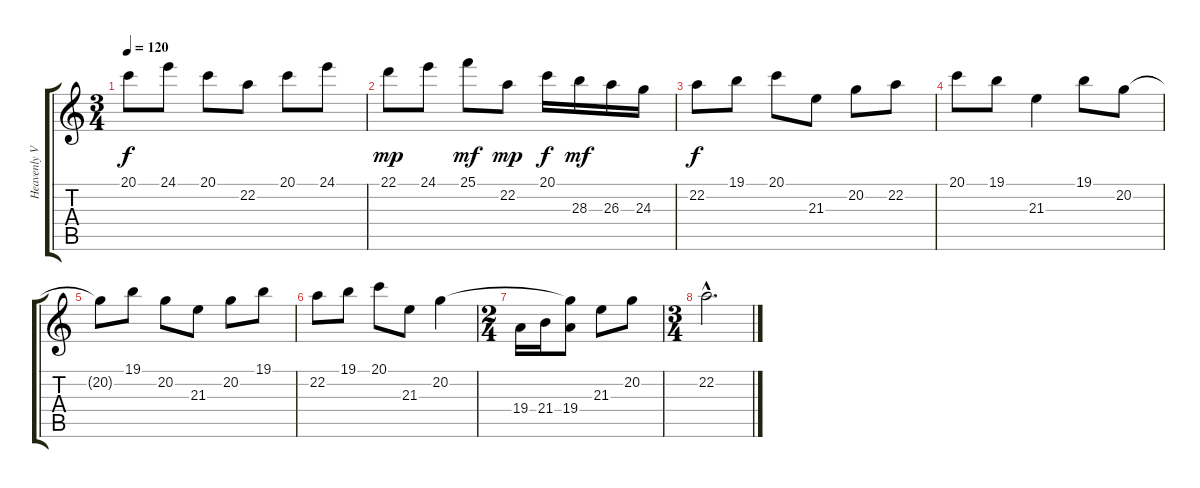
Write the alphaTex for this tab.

\track ("Heavenly Voice" "Heavenly V") {instrument musicbox}
\staff {score tabs}
\tuning (E4 B3 G3 D3 A2 E2) {hide}
\ts (3 4)
\tempo 120
\clef g2
\ks c
20.1{t}.8{dy f} 24.1.8 20.1.8 22.2.8 20.1.8 24.1.8 |
22.1.8{dy mp} 24.1.8 25.1.8{dy mf} 22.2.8{dy mp} 20.1.16{dy f} 28.3.16{dy mf} 26.3.16 24.3.16 |
22.2.8{dy f} 19.1.8 20.1.8 21.3.8 20.2.8 22.2.8 |
20.1.8 19.1.8 21.3.4 19.1.8 20.2.8 |
20.2{t}.8 19.1.8 20.2.8 21.3.8 20.2.8 19.1.8 |
22.2.8 19.1.8 20.1.8 21.3.8 20.2.4 |
\ts (2 4)
19.4.16 21.4.16 (20.2{t} 19.4).8 21.3.8 20.2.8 |
\ts (3 4)
22.2{hac}.2{d}
